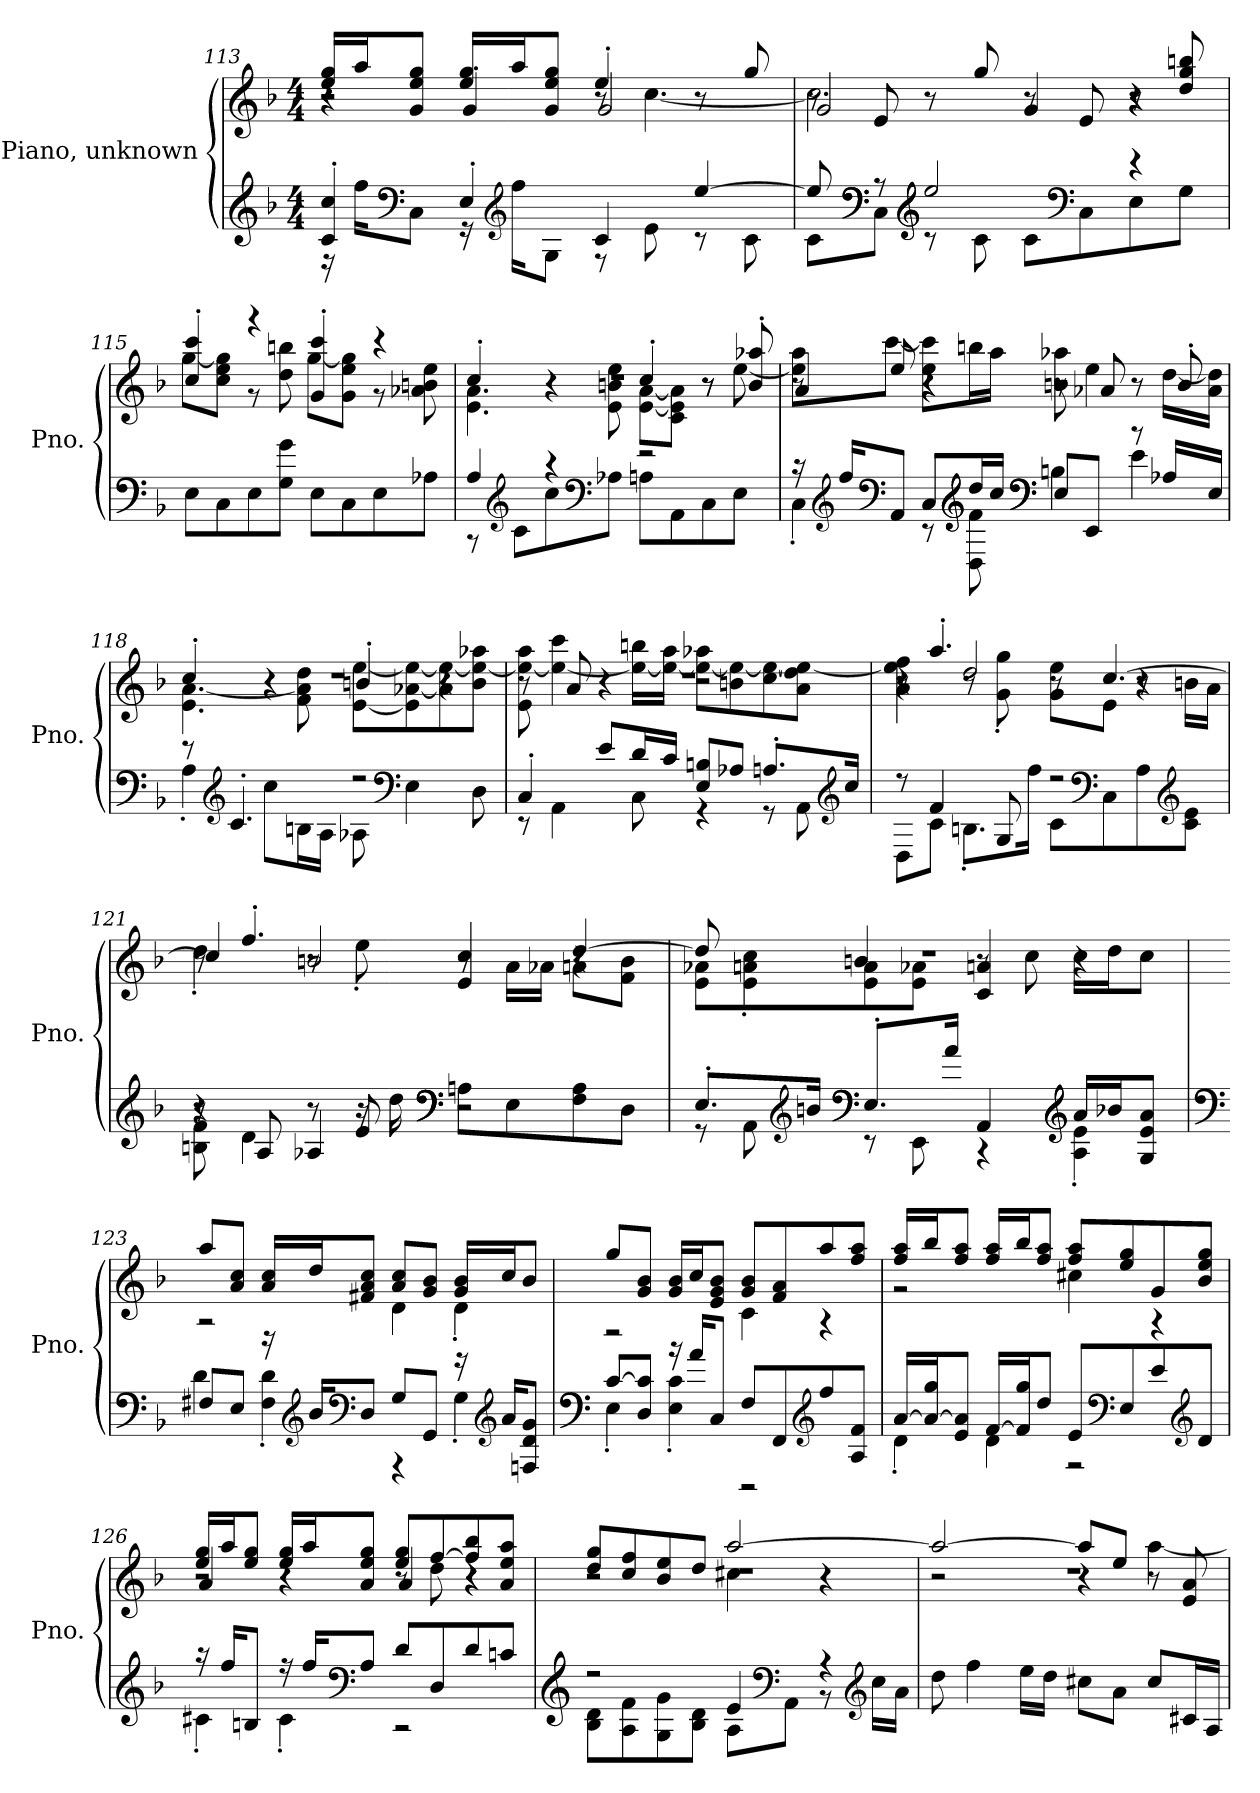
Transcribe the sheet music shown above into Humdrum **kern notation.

**kern	**kern
*part1	*part1
*staff2	*staff1
*I"Piano, unknown	*
*I'Pno.	*
!!LO:LB:g=z
*clefG2	*clefG2
*k[b-]	*k[b-]
*M4/4	*M4/4
=113	=113
*^	*^
*	*	*	*^
4c/' 4cc/'	16r	16ee/ 16gg/LL	2r	4r
.	16ff\KL	16aa/J	.	.
*clefF4	*	*	*	*
.	8C\J	8g/ 8ee/ 8gg/J	.	.
4E'/	16r	16ee/ 16gg/LL	.	4g'/
*clefG2	*	*	*	*
.	16ff\KL	16aa/J	.	.
.	8G\J	8g/ 8ee/ 8gg/J	.	.
4c/	8r	4ee'/	8r	2g/
.	8e\	.	[4.cc\	.
[4ee/	8r	8r	.	.
.	8c\	8gg/	.	.
=114	=114	=114	=114	=114
8ee/]	8c\L	8r	2.cc\]	2g/
*clefF4	*	*	*	*
8r	8C\J	8e/	.	.
*clefG2	*	*	*	*
2ee/	8r	8r	.	.
.	8c\	8gg/	.	.
.	8c\L	8r	.	4g/
*clefF4	*	*	*	*
.	8C\	8e/	.	.
4r	8E\	8r	4r	4r
.	8G\J	8dd/ 8gg/ 8bbn/	.	.
*v	*v	*	*	*
*	*	*v	*v
=115	=115	=115
8E\L	4cc/' 4ccc/'	[8gg\L
8C\	.	8cc\ 8ee\ 8gg\]J
8E\	4r	8r
8G\ 8g\J	.	8dd\ 8bbn\
8E\L	4g/' 4ccc/'	[8gg\L
8C\	.	8g\ 8ee\ 8gg\]J
8E\	4r	8r
8A-X\J	.	8a-X\ 8bn\ 8ee\
!!LO:LB:g=z
=116	=116	=116
*^	*	*^
4A/	8r	1r	4.e\ 4.a\	4cc'/
*clefG2	*	*	*	*
.	8c\L	.	.	.
4r	8cc\	.	.	4r
*clefF4	*	*	*	*
.	8A-X\J	.	8e\ 8bn\ 8ee\	.
2r	8An\L	.	[8e\ [8a\L	4cc'/
.	8AA\	.	8c\ 8e\] 8a\]J	.
.	8C\	.	8r	8r
.	8E\J	.	[8ee\	8b/' 8aa-X/'
=117	=117	=117	=117	=117
16r	4C'\	8r	8ee\] 8aa\L	4a/
*clefG2	*	*	*	*
16ff/KL	.	.	.	.
*clefF4	*	*	*	*
8AA/J	.	8ee/	[8ccc\J	.
8C/L	8r	4r	8ee\ 8ccc\]L	4r
*clefG2	*	*	*	*
16dd/L	8D\ 8f\	.	16bbn\L	.
16cc/JJ	.	.	16aa\JJ	.
*clefF4	*	*	*	*
8E/L	4Bn\	2r	8bn\ 8aa-X\	8r
8EE/J	.	.	4ee\	8a-X/
8r	4e\	.	.	8r
16A-X/LL	.	.	[16dd\LL	8b'/
16E/JJ	.	.	16a-\ 16dd\]JJ	.
!!LO:LB:g=z	!!	!!
=118	=118	=118	=118	=118
8r	4A'\	1r	4.e\ [4.a\	4cc'/
*clefG2	*	*	*	*
4.c'/	.	.	.	.
.	8cc\L	.	.	4r
.	16Bn\L	.	8f\ 8a\] 8dd\	.
.	16A\JJ	.	.	.
2r	8A-X\	.	[8e\ [8ee\L	4bn'/
*clefF4	*	*	*	*
.	4E\	.	8e\] [8a-X\ 8ee\_	.
.	.	.	8a-\] 8ee\_	4r
.	8D\	.	8b\ 8ee\_ 8aa-X\J	.
=119	=119	=119	=119	=119
4C'/	8r	1r	8e\ 8ee\_ 8aa\	8r
.	4AA\	.	4ee\_ 4ccc\	8a/
8e/L	.	.	.	4r
16d/L	8C\	.	16ee\_ 16bbn\LL	.
16c/JJ	.	.	16ee\_ 16aa\JJ	.
8E/ 8Bn/L	4r	.	8ee\_ 8aa-X\L	2r
8A-X/J	.	.	8bn\ 8ee\_	.
8.An'/L	8r	.	8cc\ 8ee\_	.
.	8AA\	.	8a\ 8dd\ 8ee\_J	.
*clefG2	*	*	*	*
16cc/Jk	.	.	.	.
!!LO:LB:g=z	!!	!!
=120	=120	=120	=120	=120
8r	8D\L	4r	4a\ 4ee\] 4ff\	8r
4f/	8c\J	.	.	4.aa'/
.	8.Bn'\L	2dd/	8r	.
8G/	.	.	8g\' 8gg\'	.
.	16ff\Jk	.	.	.
2r	8c\L	.	8g\ 8ee\L	8r
*clefF4	*	*	*	*
.	8C\	.	8e\J	[4.cc/
.	8A\	4r	8r	.
*clefG2	*	*	*	*
.	8c\ 8e\J	.	16bn\LL	.
.	.	.	16a\JJ	.
=121	=121	=121	=121	=121
*	*^	*	*	*
4r	8Bn\ 8f\	8r	8r	4dd'\	4cc/]
.	4d\	8A/	4.ff'/	.	.
8r	.	4A-X/	.	8r	2bn/
8e/	16r	.	.	8ee'\	.
.	16dd\	.	.	.	.
*clefF4	*	*	*	*	*
2r	8An\L	2r	4e/ 4cc/	8r	.
.	8E\	.	.	16a\LL	.
.	.	.	.	16a-X\JJ	.
.	8F\ 8A\	.	4r	8an\L	[4dd/
.	8D\J	.	.	8f\ 8b\J	.
*	*v	*v	*	*	*
!!LO:LB:g=z	!!	!!
=122	=122	=122	=122	=122
8.E'/L	8r	1r	8e\ 8a-X\L	8dd/]
.	8AA\	.	8e\' 8an\' 8cc\'	8r
*clefG2	*	*	*	*
16bn/Jk	.	.	.	.
*clefF4	*	*	*	*
8.E'/L	8r	.	8e\ 8a\	4bn/
.	8EE\	.	8e\ 8a-X\J	.
16a/Jk	.	.	.	.
4AA/	4r	.	8r	4c/ 4an/
.	.	.	8cc\	.
*clefG2	*	*	*	*
16a/LL	4A\' 4e\'	.	16cc\LL	4r
16b-X/J	.	.	16dd\J	.
8G/ 8e/ 8a/J	.	.	8cc\J	.
*	*	*v	*v	*v
=123	=123	=123
*clefF4	*	*
*	*	*^
8F#X/L	4d\	8aa/L	2r
8E/J	.	8a/ 8cc/J	.
16r	4F#\' 4d\'	16a/ 16cc/LL	.
*clefG2	*	*	*
16b-/KL	.	16dd/J	.
*clefF4	*	*	*
8D/J	.	8f#X/ 8a/ 8cc/J	.
8G/L	4r	8a/ 8cc/L	4d\
8GG/J	.	8g/ 8b-/J	.
16r	4G'\	16g/ 16b-/LL	4d'\
*clefG2	*	*	*
16a/KL	.	16cc/J	.
8Fn/ 8d/ 8g/J	.	8b-/J	.
!!LO:PB:g=z	!!
=124	=124	=124	=124
*clefF4	*	*	*
[8c/L	4E'\	8gg/L	2r
8D/ 8c/]J	.	8g/ 8b-/J	.
16r	4E\' 4c\'	16g/ 16b-/LL	.
16a/KL	.	16cc/J	.
8C/J	.	8e/ 8g/ 8b-/J	.
8F/L	2r	8g/ 8b-/L	4c\
8FF/	.	8f/ 8a/	.
*clefG2	*	*	*
8ff/	.	8aa/	4r
8A/ 8f/J	.	8ff/ 8aa/J	.
=125	=125	=125	=125
[16a/LL	4d'\	16ff/ 16aa/LL	2r
16a/_ 16gg/J	.	16bb-/J	.
8e/ 8a/]J	.	8ff/ 8aa/J	.
[16f/LL	4d\	16ff/ 16aa/LL	.
16f/] 16gg/J	.	16bb-/J	.
8dd/J	.	8ff/ 8aa/J	.
8e/L	2r	8ff/ 8aa/L	4cc#X\
*clefF4	*	*	*
8E/	.	8ee/ 8gg/	.
8e/	.	8g/	4r
*clefG2	*	*	*
8d/J	.	8b-/ 8ee/ 8gg/J	.
!!LO:LB:g=z
=126	=126	=126	=126
*	*	*	*^
16r	4c#X'\	16ee/ 16gg/LL	2r	4a/
16ff/KL	.	16aa/J	.	.
8Bn/J	.	8ee/ 8gg/J	.	.
16r	4c#'\	16ee/ 16gg/LL	.	4r
16ff/KL	.	16aa/J	.	.
*clefF4	*	*	*	*
8A/J	.	8a/ 8ee/ 8gg/J	.	.
8d/L	2r	8ee/ 8gg/L	8r	4a/
8D/	.	[8ff/	8dd\	.
8d/	.	8ff/] 8bb-/	4r	4r
8cn/J	.	8a/ 8ee/ 8aa/J	.	.
=127	=127	=127	=127	=127
*clefG2	*	*	*	*
2r	8B-\ 8d\L	1r	2r	8dd/ 8gg/L
.	8A\ 8f\	.	.	8cc/ 8ff/
.	8G\ 8g\	.	.	8b-/ 8ee/
.	8B-\ 8d\J	.	.	8dd/J
4e/	8A\L	.	4cc#X\	[2aa/
*clefF4	*	*	*	*
.	8AA\J	.	.	.
4r	8r	.	4r	.
*clefG2	*	*	*	*
.	16cc\LL	.	.	.
.	16a\JJ	.	.	.
*v	*v	*	*	*
=128	=128	=128	=128
8dd\	1r	2r	2aa/_
4ff\	.	.	.
16ee\LL	.	.	.
16dd\JJ	.	.	.
8cc#X\L	.	4r	8aa/L]
8a\J	.	.	8ee/J
8cc#/L	.	[4aa\	8r
16c#X/L	.	.	8e/ 8a/
16A/JJ	.	.	.
*	*v	*v	*v
=	=
*-	*-
